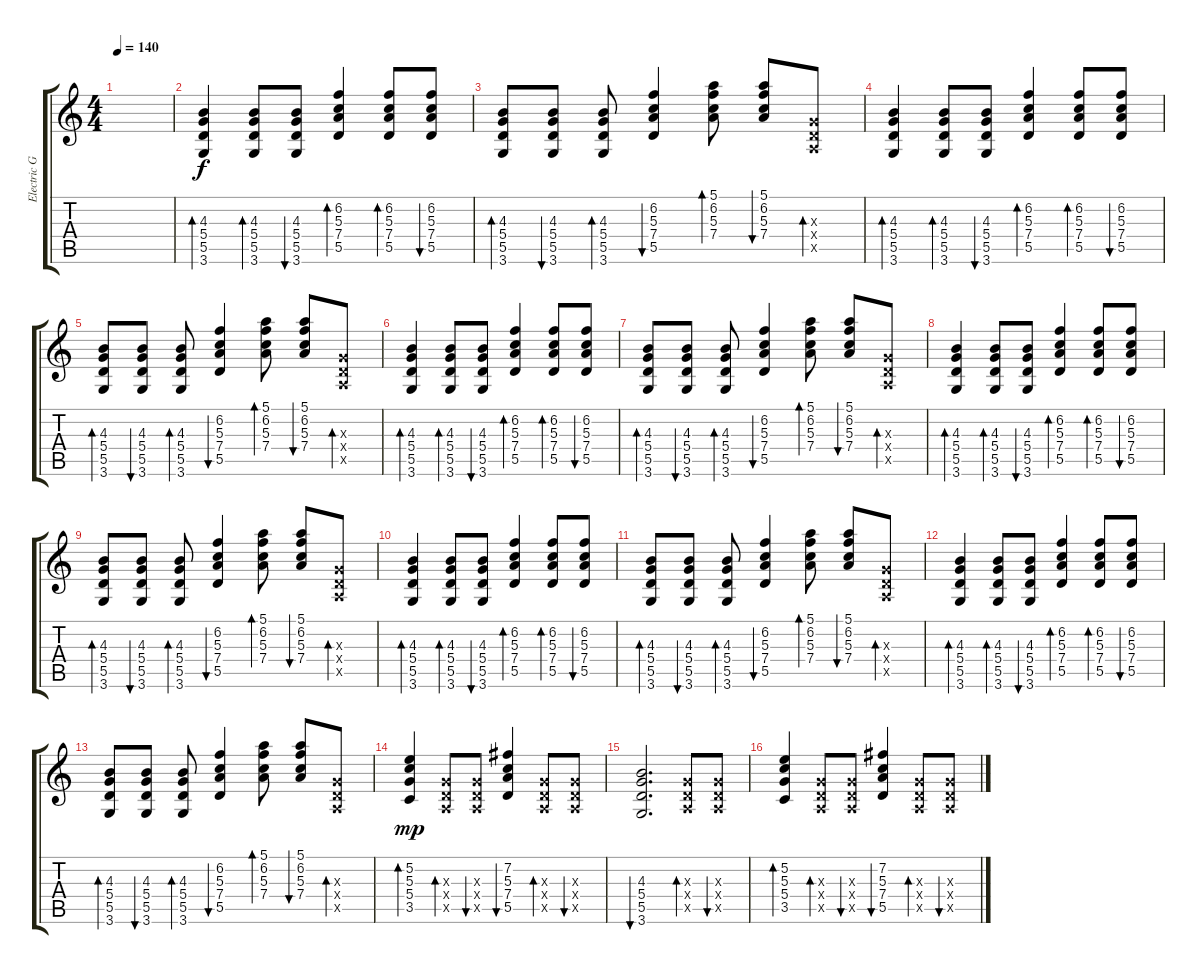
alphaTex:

\track ("Electric Guitar" "Electric G") {instrument acousticguitarsteel}
\staff {score tabs}
\tuning (E4 B3 G3 D3 A2 E2) {hide}
\ts (4 4)
\tempo 140
\clef g2
\ks c
|
(4.3 5.4 5.5 3.6).4{bd 30} (4.3 5.4 5.5 3.6).8{bd 30} (4.3 5.4 5.5 3.6).8{bu 30} (6.2 5.3 7.4 5.5).4{bd 30} (6.2 5.3 7.4 5.5).8{bd 30} (6.2 5.3 7.4 5.5).8{bu 30} |
(4.3 5.4 5.5 3.6).8{bd 30} (4.3 5.4 5.5 3.6).8{bu 30} (4.3 5.4 5.5 3.6).8{bd 30} (6.2 5.3 7.4 5.5).4{bu 30} (5.1 6.2 5.3 7.4).8{bd 30} (5.1 6.2 5.3 7.4).8{bu 30} (0.3{x} 0.4{x} 0.5{x}).8{bd 30} |
(4.3 5.4 5.5 3.6).4{bd 30} (4.3 5.4 5.5 3.6).8{bd 30} (4.3 5.4 5.5 3.6).8{bu 30} (6.2 5.3 7.4 5.5).4{bd 30} (6.2 5.3 7.4 5.5).8{bd 30} (6.2 5.3 7.4 5.5).8{bu 30} |
(4.3 5.4 5.5 3.6).8{bd 30} (4.3 5.4 5.5 3.6).8{bu 30} (4.3 5.4 5.5 3.6).8{bd 30} (6.2 5.3 7.4 5.5).4{bu 30} (5.1 6.2 5.3 7.4).8{bd 30} (5.1 6.2 5.3 7.4).8{bu 30} (0.3{x} 0.4{x} 0.5{x}).8{bd 30} |
(4.3 5.4 5.5 3.6).4{bd 30} (4.3 5.4 5.5 3.6).8{bd 30} (4.3 5.4 5.5 3.6).8{bu 30} (6.2 5.3 7.4 5.5).4{bd 30} (6.2 5.3 7.4 5.5).8{bd 30} (6.2 5.3 7.4 5.5).8{bu 30} |
(4.3 5.4 5.5 3.6).8{bd 30} (4.3 5.4 5.5 3.6).8{bu 30} (4.3 5.4 5.5 3.6).8{bd 30} (6.2 5.3 7.4 5.5).4{bu 30} (5.1 6.2 5.3 7.4).8{bd 30} (5.1 6.2 5.3 7.4).8{bu 30} (0.3{x} 0.4{x} 0.5{x}).8{bd 30} |
(4.3 5.4 5.5 3.6).4{bd 30} (4.3 5.4 5.5 3.6).8{bd 30} (4.3 5.4 5.5 3.6).8{bu 30} (6.2 5.3 7.4 5.5).4{bd 30} (6.2 5.3 7.4 5.5).8{bd 30} (6.2 5.3 7.4 5.5).8{bu 30} |
(4.3 5.4 5.5 3.6).8{bd 30} (4.3 5.4 5.5 3.6).8{bu 30} (4.3 5.4 5.5 3.6).8{bd 30} (6.2 5.3 7.4 5.5).4{bu 30} (5.1 6.2 5.3 7.4).8{bd 30} (5.1 6.2 5.3 7.4).8{bu 30} (0.3{x} 0.4{x} 0.5{x}).8{bd 30} |
(4.3 5.4 5.5 3.6).4{bd 30} (4.3 5.4 5.5 3.6).8{bd 30} (4.3 5.4 5.5 3.6).8{bu 30} (6.2 5.3 7.4 5.5).4{bd 30} (6.2 5.3 7.4 5.5).8{bd 30} (6.2 5.3 7.4 5.5).8{bu 30} |
(4.3 5.4 5.5 3.6).8{bd 30} (4.3 5.4 5.5 3.6).8{bu 30} (4.3 5.4 5.5 3.6).8{bd 30} (6.2 5.3 7.4 5.5).4{bu 30} (5.1 6.2 5.3 7.4).8{bd 30} (5.1 6.2 5.3 7.4).8{bu 30} (0.3{x} 0.4{x} 0.5{x}).8{bd 30} |
(4.3 5.4 5.5 3.6).4{bd 30} (4.3 5.4 5.5 3.6).8{bd 30} (4.3 5.4 5.5 3.6).8{bu 30} (6.2 5.3 7.4 5.5).4{bd 30} (6.2 5.3 7.4 5.5).8{bd 30} (6.2 5.3 7.4 5.5).8{bu 30} |
(4.3 5.4 5.5 3.6).8{bd 30} (4.3 5.4 5.5 3.6).8{bu 30} (4.3 5.4 5.5 3.6).8{bd 30} (6.2 5.3 7.4 5.5).4{bu 30} (5.1 6.2 5.3 7.4).8{bd 30} (5.1 6.2 5.3 7.4).8{bu 30} (0.3{x} 0.4{x} 0.5{x}).8{bd 30} |
(5.2 5.3 5.4 3.5).4{bd 30 dy mp} (0.3{x} 0.4{x} 0.5{x}).8{bd 30} (0.3{x} 0.4{x} 0.5{x}).8{bu 30} (7.2 5.3 7.4 5.5).4{bu 30} (0.3{x} 0.4{x} 0.5{x}).8{bd 30} (0.3{x} 0.4{x} 0.5{x}).8{bu 30} |
(4.3 5.4 5.5 3.6).2{d bu 30} (0.3{x} 0.4{x} 0.5{x}).8{bd 30} (0.3{x} 0.4{x} 0.5{x}).8{bu 30} |
(5.2 5.3 5.4 3.5).4{bd 30} (0.3{x} 0.4{x} 0.5{x}).8{bd 30} (0.3{x} 0.4{x} 0.5{x}).8{bu 30} (7.2 5.3 7.4 5.5).4{bu 30} (0.3{x} 0.4{x} 0.5{x}).8{bd 30} (0.3{x} 0.4{x} 0.5{x}).8{bu 30}
